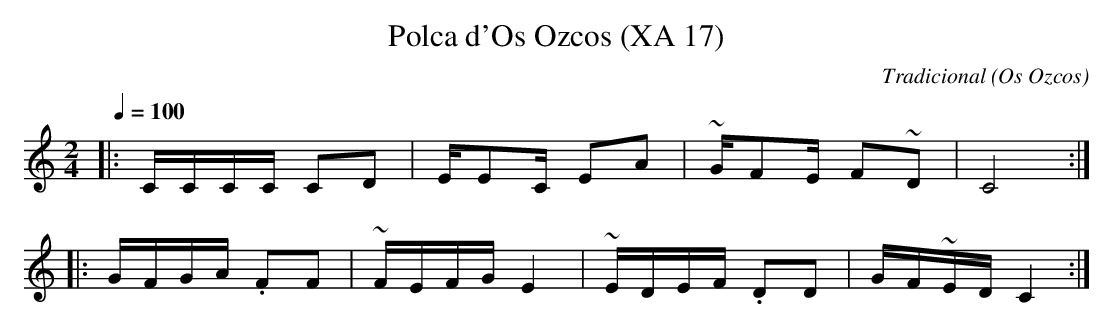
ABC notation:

X:1
T:Polca d'Os Ozcos (XA 17)
C:Tradicional
O:Os Ozcos
M:2/4
L:1/8
Q:1/4=100
K:C
|: C/C/C/C/ CD|E/EC/ EA|~G/FE/ F~D|C4 :|
|: G/F/G/A/ .FF|~F/E/F/G/ E2|~E/D/E/F/ .DD|G/F/~E/D/ C2 :|
